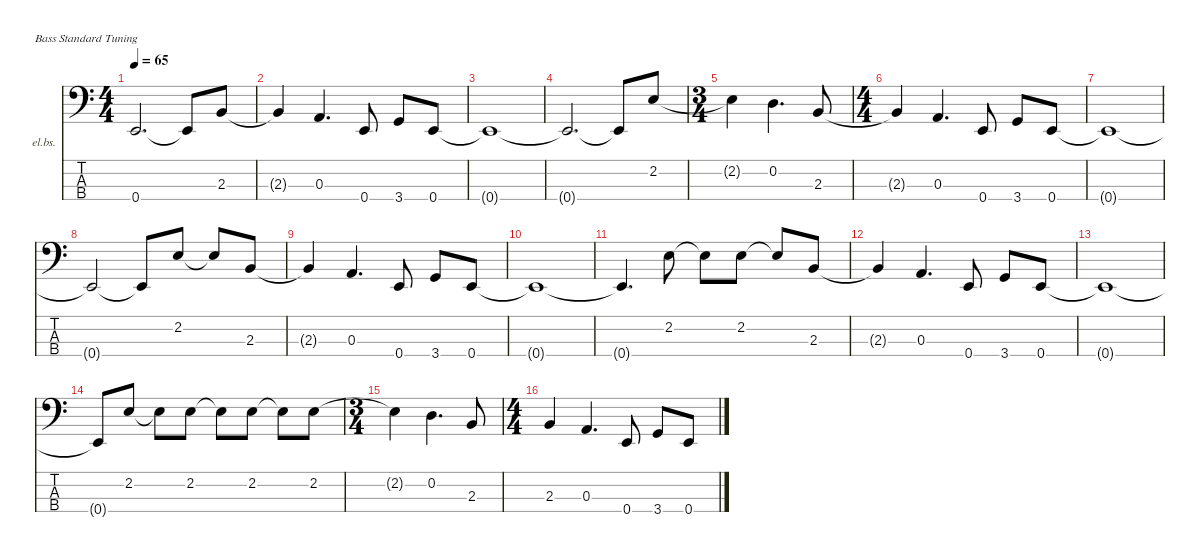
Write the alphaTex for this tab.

\hideDynamics
\bracketExtendMode nobrackets
\firstSystemTrackNameOrientation horizontal
\otherSystemsTrackNameOrientation horizontal
\track ("Bass" "el.bs.") {instrument electricbassfinger}
\staff {score tabs}
\tuning (G2 D2 A1 E1)
\ts (4 4)
\tempo 65
\clef f4
\ks aminor
0.4{t}.2{d dy ff beam Up} 0.4{t}.8{beam Up} 2.3.8{beam Up} |
2.3{t}.4{beam Up} 0.3.4{d beam Up} 0.4.8{beam Up} 3.4.8{beam Up} 0.4.8{beam Up} |
0.4{t}.1{beam Up} |
0.4{t}.2{d beam Up} 0.4{t}.8{beam Up} 2.2.8{beam Up} |
\ts (3 4)
2.2{t}.4{beam Down} 0.2.4{d beam Down} 2.3.8{beam Up} |
\ts (4 4)
2.3{t}.4{beam Up} 0.3.4{d beam Up} 0.4.8{beam Up} 3.4.8{beam Up} 0.4.8{beam Up} |
0.4{t}.1{beam Up} |
0.4{t}.2{beam Up} 0.4{t}.8{beam Up} 2.2.8{beam Up} 2.2{t}.8{beam Up} 2.3.8{beam Up} |
2.3{t}.4{beam Up} 0.3.4{d beam Up} 0.4.8{beam Up} 3.4.8{beam Up} 0.4.8{beam Up} |
0.4{t}.1{beam Up} |
0.4{t}.4{d beam Up} 2.2.8{beam Down} 2.2{t}.8{beam Down} 2.2.8{beam Down} 2.2{t}.8{beam Up} 2.3.8{beam Up} |
2.3{t}.4{beam Up} 0.3.4{d beam Up} 0.4.8{beam Up} 3.4.8{beam Up} 0.4.8{beam Up} |
0.4{t}.1{beam Up} |
0.4{t}.8{beam Up} 2.2.8{beam Up} 2.2{t}.8{beam Down} 2.2.8{beam Down} 2.2{t}.8{beam Down} 2.2.8{beam Down} 2.2{t}.8{beam Down} 2.2.8{beam Down} |
\ts (3 4)
2.2{t}.4{beam Down} 0.2.4{d beam Down} 2.3.8{beam Up} |
\ts (4 4)
2.3.4{beam Up} 0.3.4{d beam Up} 0.4.8{beam Up} 3.4.8{beam Up} 0.4.8{beam Up}
